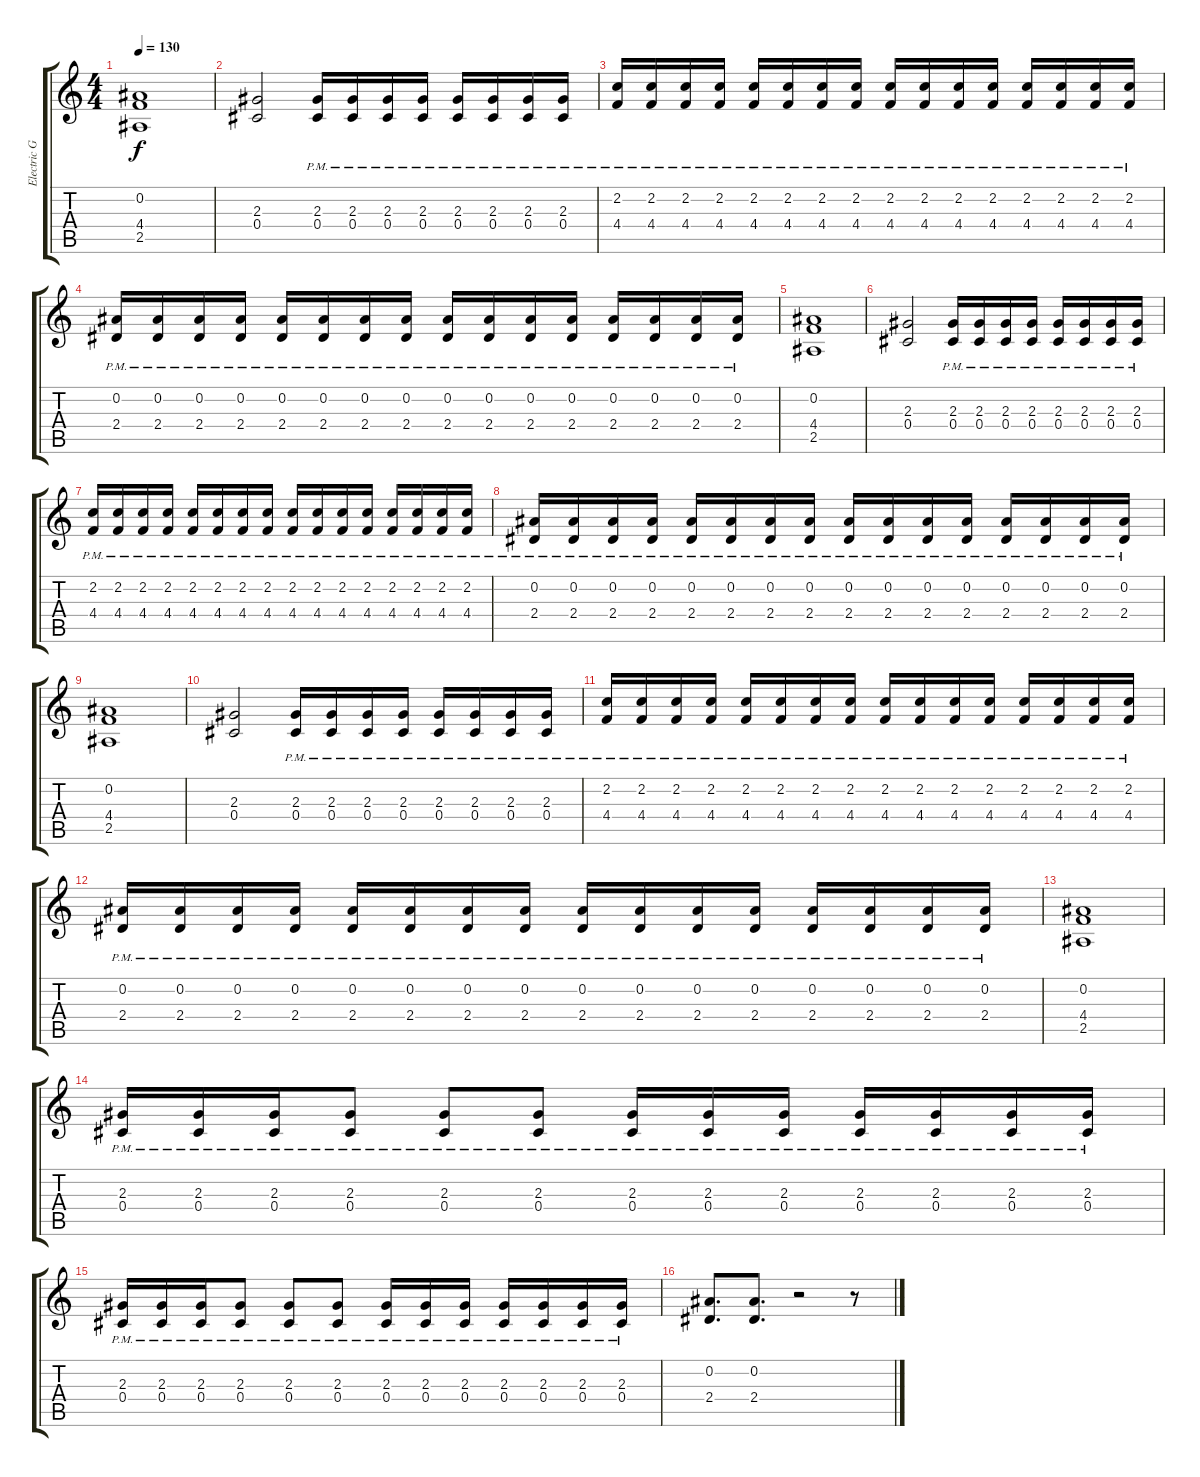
\track ("Electric Guitar" "Electric G") {instrument distortionguitar}
\staff {score tabs}
\tuning (Eb4 Bb3 Gb3 Db3 Ab2 Eb2) {hide}
\ts (4 4)
\tempo 130
\clef g2
\ks c
(0.2 4.4 2.5).1{dy f} |
(2.3 0.4).2 (2.3{pm} 0.4{pm}).16 (2.3{pm} 0.4{pm}).16 (2.3{pm} 0.4{pm}).16 (2.3{pm} 0.4{pm}).16 (2.3{pm} 0.4{pm}).16 (2.3{pm} 0.4{pm}).16 (2.3{pm} 0.4{pm}).16 (2.3{pm} 0.4{pm}).16 |
(2.2{pm} 4.4{pm}).16 (2.2{pm} 4.4{pm}).16 (2.2{pm} 4.4{pm}).16 (2.2{pm} 4.4{pm}).16 (2.2{pm} 4.4{pm}).16 (2.2{pm} 4.4{pm}).16 (2.2{pm} 4.4).16 (2.2{pm} 4.4{pm}).16 (2.2{pm} 4.4{pm}).16 (2.2{pm} 4.4{pm}).16 (2.2{pm} 4.4{pm}).16 (2.2{pm} 4.4{pm}).16 (2.2{pm} 4.4{pm}).16 (2.2{pm} 4.4{pm}).16 (2.2{pm} 4.4{pm}).16 (2.2{pm} 4.4{pm}).16 |
(0.2{pm} 2.4{pm}).16 (0.2{pm} 2.4{pm}).16 (0.2{pm} 2.4{pm}).16 (0.2{pm} 2.4{pm}).16 (0.2{pm} 2.4{pm}).16 (0.2{pm} 2.4{pm}).16 (0.2{pm} 2.4).16 (0.2{pm} 2.4{pm}).16 (0.2{pm} 2.4{pm}).16 (0.2{pm} 2.4{pm}).16 (0.2{pm} 2.4{pm}).16 (0.2{pm} 2.4{pm}).16 (0.2{pm} 2.4{pm}).16 (0.2{pm} 2.4{pm}).16 (0.2{pm} 2.4{pm}).16 (0.2{pm} 2.4{pm}).16 |
(0.2 4.4 2.5).1 |
(2.3 0.4).2 (2.3{pm} 0.4{pm}).16 (2.3{pm} 0.4{pm}).16 (2.3{pm} 0.4{pm}).16 (2.3{pm} 0.4{pm}).16 (2.3{pm} 0.4{pm}).16 (2.3{pm} 0.4{pm}).16 (2.3{pm} 0.4{pm}).16 (2.3{pm} 0.4{pm}).16 |
(2.2{pm} 4.4{pm}).16 (2.2{pm} 4.4{pm}).16 (2.2{pm} 4.4{pm}).16 (2.2{pm} 4.4{pm}).16 (2.2{pm} 4.4{pm}).16 (2.2{pm} 4.4{pm}).16 (2.2{pm} 4.4).16 (2.2{pm} 4.4{pm}).16 (2.2{pm} 4.4{pm}).16 (2.2{pm} 4.4{pm}).16 (2.2{pm} 4.4{pm}).16 (2.2{pm} 4.4{pm}).16 (2.2{pm} 4.4{pm}).16 (2.2{pm} 4.4{pm}).16 (2.2{pm} 4.4{pm}).16 (2.2{pm} 4.4{pm}).16 |
(0.2{pm} 2.4{pm}).16 (0.2{pm} 2.4{pm}).16 (0.2{pm} 2.4{pm}).16 (0.2{pm} 2.4{pm}).16 (0.2{pm} 2.4{pm}).16 (0.2{pm} 2.4{pm}).16 (0.2{pm} 2.4).16 (0.2{pm} 2.4{pm}).16 (0.2{pm} 2.4{pm}).16 (0.2{pm} 2.4{pm}).16 (0.2{pm} 2.4{pm}).16 (0.2{pm} 2.4{pm}).16 (0.2{pm} 2.4{pm}).16 (0.2{pm} 2.4{pm}).16 (0.2{pm} 2.4{pm}).16 (0.2{pm} 2.4{pm}).16 |
(0.2 4.4 2.5).1 |
(2.3 0.4).2 (2.3{pm} 0.4{pm}).16 (2.3{pm} 0.4{pm}).16 (2.3{pm} 0.4{pm}).16 (2.3{pm} 0.4{pm}).16 (2.3{pm} 0.4{pm}).16 (2.3{pm} 0.4{pm}).16 (2.3{pm} 0.4{pm}).16 (2.3{pm} 0.4{pm}).16 |
(2.2{pm} 4.4{pm}).16 (2.2{pm} 4.4{pm}).16 (2.2{pm} 4.4{pm}).16 (2.2{pm} 4.4{pm}).16 (2.2{pm} 4.4{pm}).16 (2.2{pm} 4.4{pm}).16 (2.2{pm} 4.4).16 (2.2{pm} 4.4{pm}).16 (2.2{pm} 4.4{pm}).16 (2.2{pm} 4.4{pm}).16 (2.2{pm} 4.4{pm}).16 (2.2{pm} 4.4{pm}).16 (2.2{pm} 4.4{pm}).16 (2.2{pm} 4.4{pm}).16 (2.2{pm} 4.4{pm}).16 (2.2{pm} 4.4{pm}).16 |
(0.2{pm} 2.4{pm}).16 (0.2{pm} 2.4{pm}).16 (0.2{pm} 2.4{pm}).16 (0.2{pm} 2.4{pm}).16 (0.2{pm} 2.4{pm}).16 (0.2{pm} 2.4{pm}).16 (0.2{pm} 2.4).16 (0.2{pm} 2.4{pm}).16 (0.2{pm} 2.4{pm}).16 (0.2{pm} 2.4{pm}).16 (0.2{pm} 2.4{pm}).16 (0.2{pm} 2.4{pm}).16 (0.2{pm} 2.4{pm}).16 (0.2{pm} 2.4{pm}).16 (0.2{pm} 2.4{pm}).16 (0.2{pm} 2.4{pm}).16 |
(0.2 4.4 2.5).1 |
(2.3{pm} 0.4{pm}).16 (2.3{pm} 0.4{pm}).16 (2.3{pm} 0.4{pm}).16 (2.3{pm} 0.4{pm}).8 (2.3{pm} 0.4{pm}).8 (2.3{pm} 0.4{pm}).8 (2.3{pm} 0.4).16 (2.3{pm} 0.4{pm}).16 (2.3{pm} 0.4{pm}).16 (2.3{pm} 0.4{pm}).16 (2.3{pm} 0.4{pm}).16 (2.3{pm} 0.4{pm}).16 (2.3{pm} 0.4{pm}).16 |
(2.3{pm} 0.4{pm}).16 (2.3{pm} 0.4{pm}).16 (2.3{pm} 0.4{pm}).16 (2.3{pm} 0.4{pm}).8 (2.3{pm} 0.4{pm}).8 (2.3{pm} 0.4{pm}).8 (2.3{pm} 0.4).16 (2.3{pm} 0.4{pm}).16 (2.3{pm} 0.4{pm}).16 (2.3{pm} 0.4{pm}).16 (2.3{pm} 0.4{pm}).16 (2.3{pm} 0.4{pm}).16 (2.3{pm} 0.4{pm}).16 |
(0.2 2.4).8{d} (0.2 2.4).8{d} r.2 r.8
